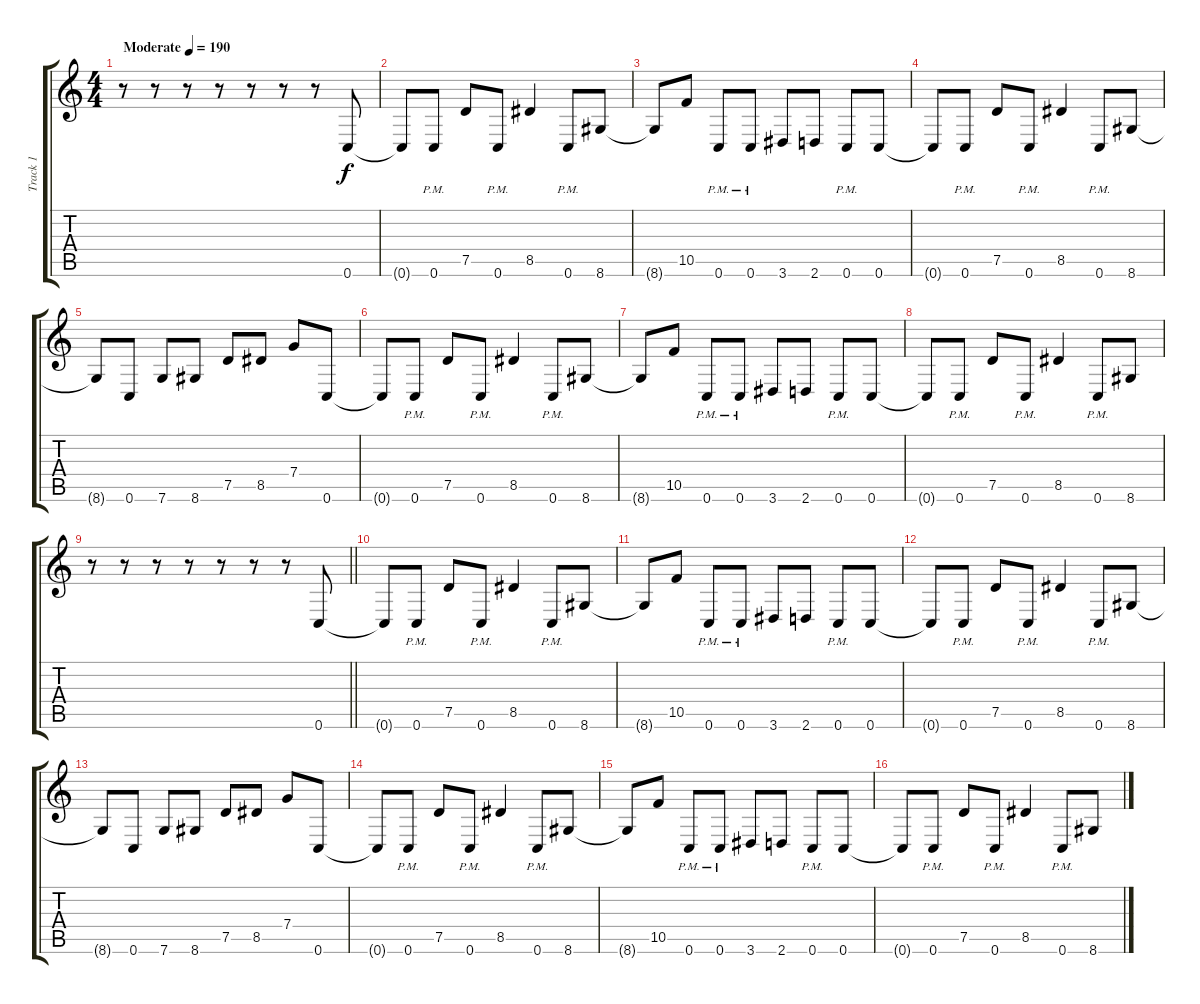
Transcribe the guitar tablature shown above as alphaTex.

\track ("Track 1" "Track 1") {instrument distortionguitar}
\staff {score tabs}
\tuning (D4 A3 F3 C3 G2 C2) {hide}
\ts (4 4)
\tempo (190 "Moderate")
\clef g2
\ks c
r.8{dy f instrument distortionguitar} r.8 r.8 r.8 r.8 r.8 r.8 0.6.8 |
0.6{t}.8 0.6{pm}.8 7.5.8 0.6{pm}.8 8.5.4 0.6{pm}.8 8.6.8 |
8.6{t}.8 10.5.8 0.6{pm}.8 0.6{pm}.8 3.6.8 2.6.8 0.6{pm}.8 0.6.8 |
0.6{t}.8 0.6{pm}.8 7.5.8 0.6{pm}.8 8.5.4 0.6{pm}.8 8.6.8 |
8.6{t}.8 0.6.8 7.6.8 8.6.8 7.5.8 8.5.8 7.4.8 0.6.8 |
0.6{t}.8 0.6{pm}.8 7.5.8 0.6{pm}.8 8.5.4 0.6{pm}.8 8.6.8 |
8.6{t}.8 10.5.8 0.6{pm}.8 0.6{pm}.8 3.6.8 2.6.8 0.6{pm}.8 0.6.8 |
0.6{t}.8 0.6{pm}.8 7.5.8 0.6{pm}.8 8.5.4 0.6{pm}.8 8.6.8 |
\barLineRight lightlight
r.8 r.8 r.8 r.8 r.8 r.8 r.8 0.6.8 |
\section ("" "")
0.6{t}.8 0.6{pm}.8 7.5.8 0.6{pm}.8 8.5.4 0.6{pm}.8 8.6.8 |
8.6{t}.8 10.5.8 0.6{pm}.8 0.6{pm}.8 3.6.8 2.6.8 0.6{pm}.8 0.6.8 |
0.6{t}.8 0.6{pm}.8 7.5.8 0.6{pm}.8 8.5.4 0.6{pm}.8 8.6.8 |
8.6{t}.8 0.6.8 7.6.8 8.6.8 7.5.8 8.5.8 7.4.8 0.6.8 |
0.6{t}.8 0.6{pm}.8 7.5.8 0.6{pm}.8 8.5.4 0.6{pm}.8 8.6.8 |
8.6{t}.8 10.5.8 0.6{pm}.8 0.6{pm}.8 3.6.8 2.6.8 0.6{pm}.8 0.6.8 |
0.6{t}.8 0.6{pm}.8 7.5.8 0.6{pm}.8 8.5.4 0.6{pm}.8 8.6.8
